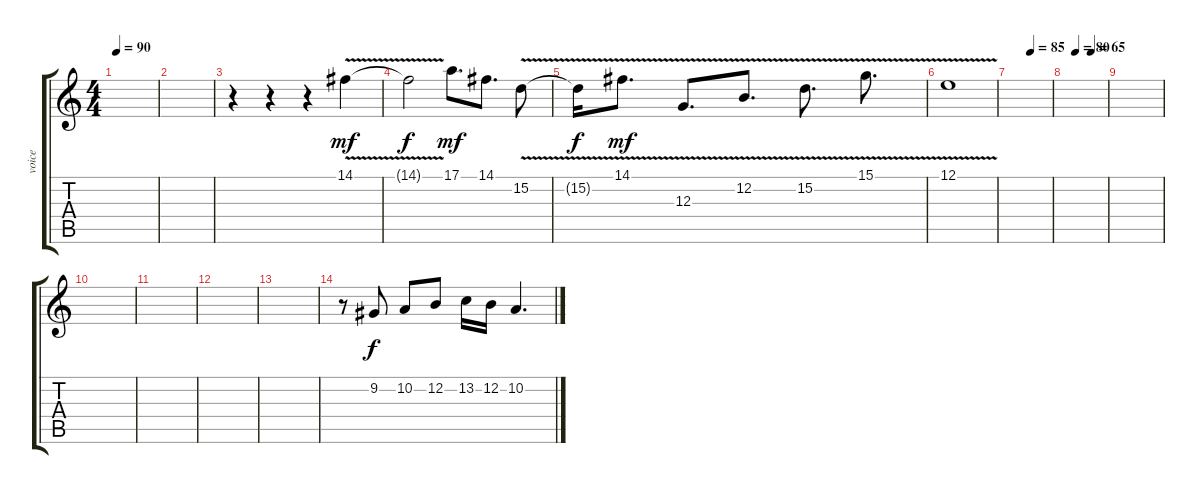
\track ("voice" "voice") {instrument stringensemble1}
\staff {score tabs}
\tuning (E4 B3 G3 D3 A2 E2) {hide}
\ts (4 4)
\tempo 90
\clef g2
\ks c
|
|
r.4 r.4 r.4 14.1{v}.4{dy mf volume 16} |
14.1{t}.2{dy f} 17.1.8{d dy mf} 14.1.8{d} 15.2{v}.8 |
15.2{t}.16{dy f} 14.1{v}.8{d dy mf} 12.3{v}.8{d} 12.2{v}.8{d} 15.2{v}.8{d} 15.1{v}.8{d} |
12.1{v}.1 |
\tempo (85 0.5)
|
\tempo (80 0.25)
\tempo (65 0.625)
|
|
|
|
|
|
r.8 9.2.8{dy f} 10.2.8 12.2.8 13.2.16 12.2.16 10.2.4{d}
